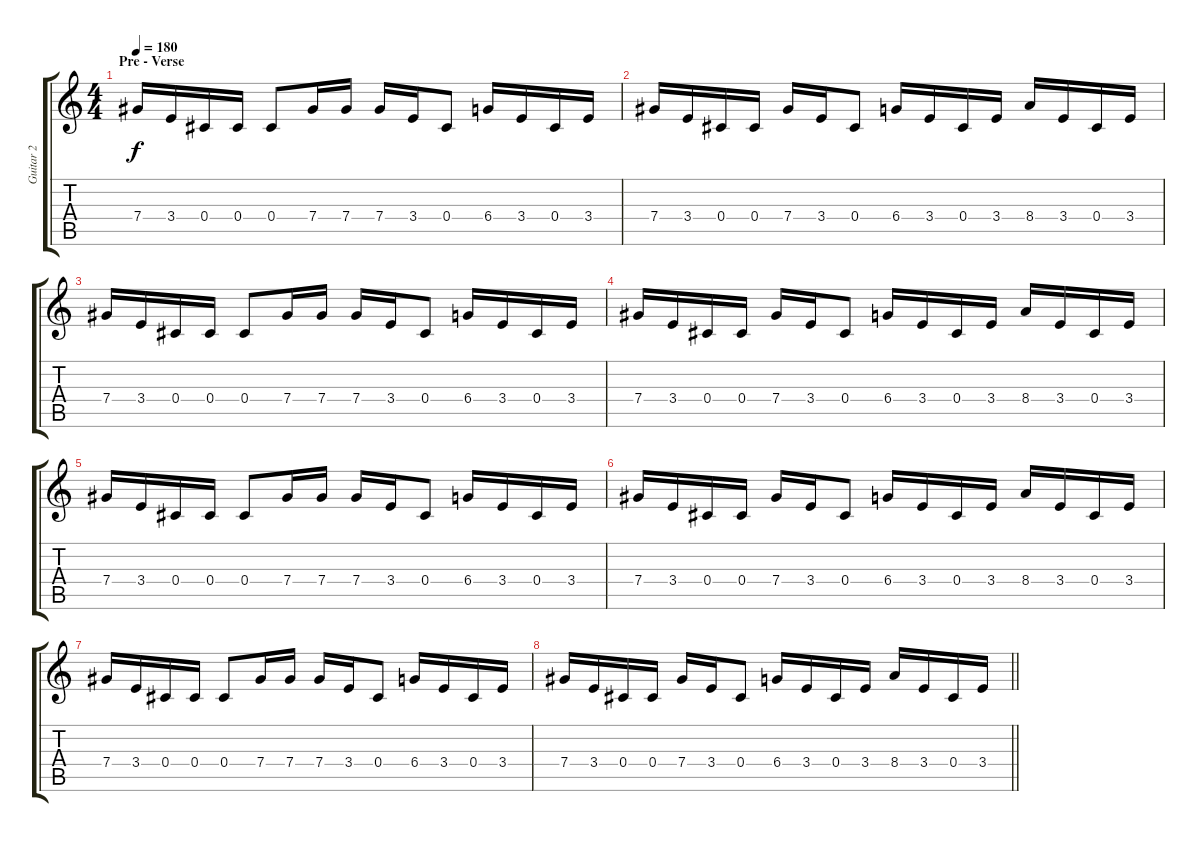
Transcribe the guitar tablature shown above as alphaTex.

\track ("Guitar 2" "Guitar 2") {instrument distortionguitar}
\staff {score tabs}
\tuning (E4 Bb3 Gb3 Db3 Ab2 Db2) {hide}
\ts (4 4)
\section ("" "Pre - Verse")
\tempo 180
\clef g2
\ks c
7.4.16{dy f volume 16} 3.4.16 0.4.16 0.4.16 0.4.8 7.4.16 7.4.16 7.4.16 3.4.16 0.4.8 6.4.16 3.4.16 0.4.16 3.4.16 |
7.4.16 3.4.16 0.4.16 0.4.16 7.4.16 3.4.16 0.4.8 6.4.16 3.4.16 0.4.16 3.4.16 8.4.16 3.4.16 0.4.16 3.4.16 |
7.4.16 3.4.16 0.4.16 0.4.16 0.4.8 7.4.16 7.4.16 7.4.16 3.4.16 0.4.8 6.4.16 3.4.16 0.4.16 3.4.16 |
7.4.16 3.4.16 0.4.16 0.4.16 7.4.16 3.4.16 0.4.8 6.4.16 3.4.16 0.4.16 3.4.16 8.4.16 3.4.16 0.4.16 3.4.16 |
7.4.16 3.4.16 0.4.16 0.4.16 0.4.8 7.4.16 7.4.16 7.4.16 3.4.16 0.4.8 6.4.16 3.4.16 0.4.16 3.4.16 |
7.4.16 3.4.16 0.4.16 0.4.16 7.4.16 3.4.16 0.4.8 6.4.16 3.4.16 0.4.16 3.4.16 8.4.16 3.4.16 0.4.16 3.4.16 |
7.4.16 3.4.16 0.4.16 0.4.16 0.4.8 7.4.16 7.4.16 7.4.16 3.4.16 0.4.8 6.4.16 3.4.16 0.4.16 3.4.16 |
\barLineRight lightlight
7.4.16 3.4.16 0.4.16 0.4.16 7.4.16 3.4.16 0.4.8 6.4.16 3.4.16 0.4.16 3.4.16 8.4.16 3.4.16 0.4.16 3.4.16
